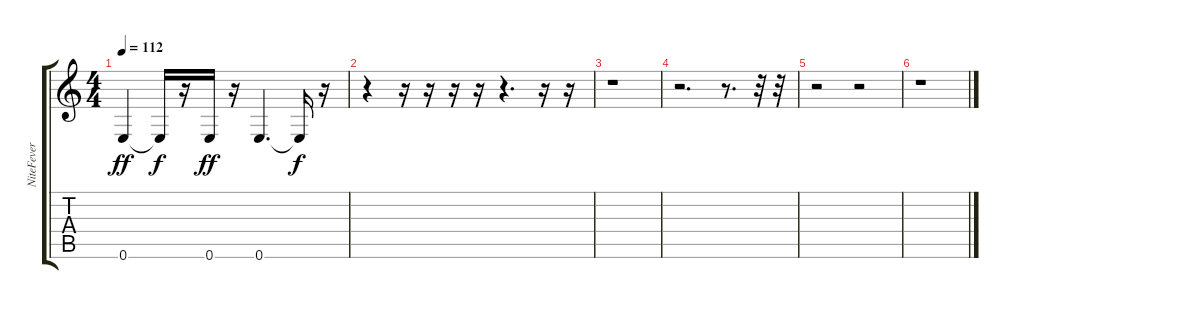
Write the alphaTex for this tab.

\track ("NiteFever         2 " "NiteFever ") {solo instrument electricbassfinger}
\staff {score tabs}
\tuning (E4 B3 G3 D3 A2 E2) {hide}
\ts (4 4)
\tempo 112
\clef g2
\ks c
0.6.4{dy ff} 0.6{t}.16{dy f} r.16 0.6.16{dy ff} r.16 0.6.4{d} 0.6{t}.16{dy f} r.16 |
r.4 r.16 r.16 r.16 r.16 r.4{d} r.16 r.16 |
r.1 |
r.2{d} r.8{d} r.32 r.32 |
r.2 r.2 |
r.1
